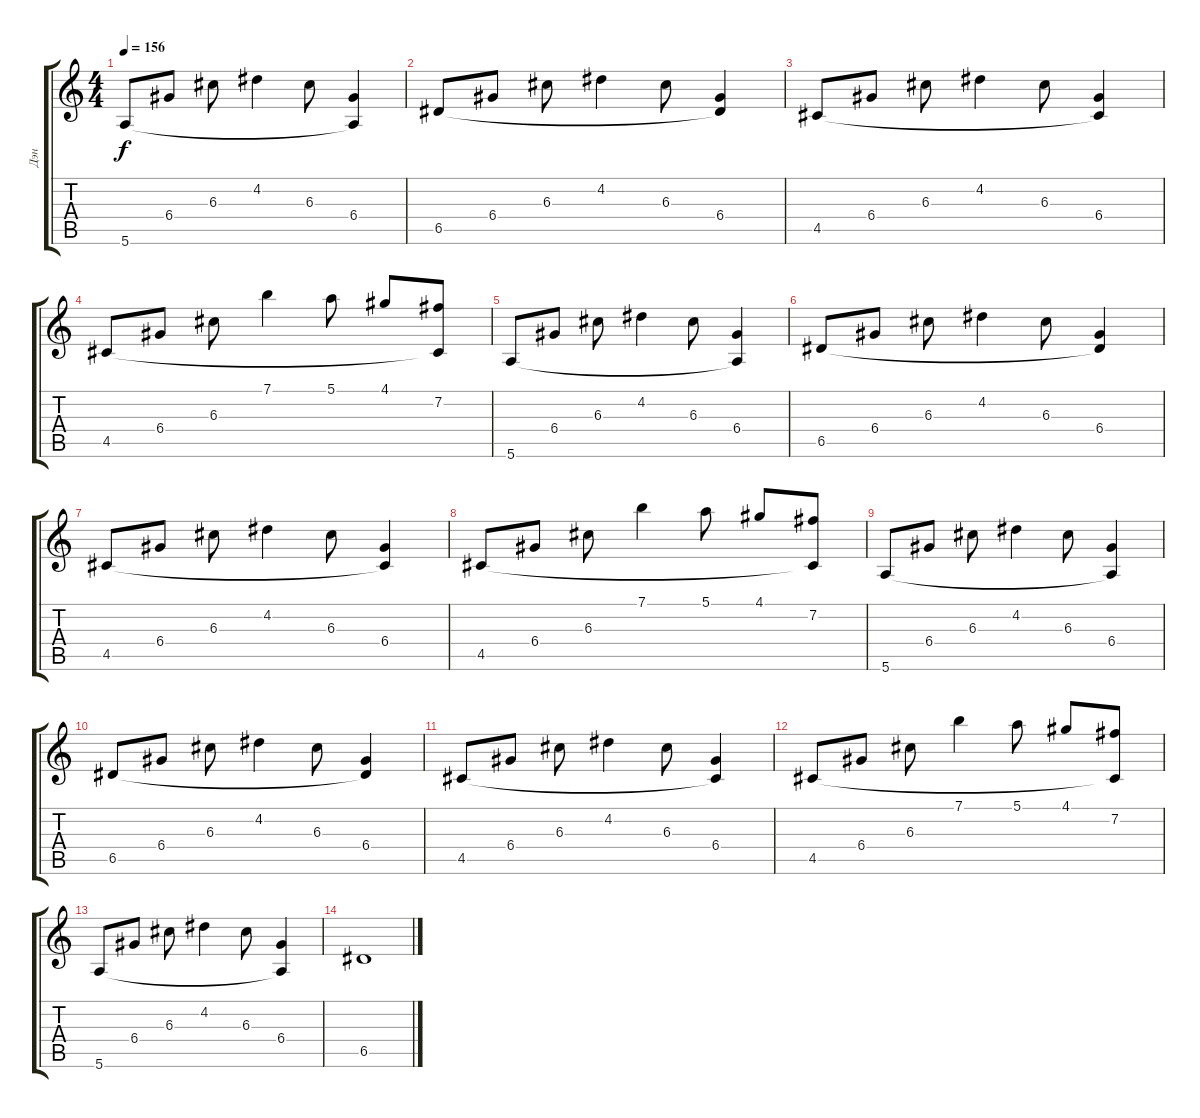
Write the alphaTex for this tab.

\track ("Дэн" "Дэн") {instrument acousticguitarsteel}
\staff {score tabs}
\tuning (E4 B3 G3 D3 A2 E2) {hide}
\ts (4 4)
\tempo 156
\clef g2
\ks c
5.6.8{dy f} 6.4.8 6.3.8 4.2.4 6.3.8 (6.4 5.6{t}).4 |
6.5.8 6.4.8 6.3.8 4.2.4 6.3.8 (6.4 6.5{t}).4 |
4.5.8 6.4.8 6.3.8 4.2.4 6.3.8 (6.4 4.5{t}).4 |
4.5.8 6.4.8 6.3.8 7.1.4 5.1.8 4.1.8 (7.2 4.5{t}).8 |
5.6.8 6.4.8 6.3.8 4.2.4 6.3.8 (6.4 5.6{t}).4 |
6.5.8 6.4.8 6.3.8 4.2.4 6.3.8 (6.4 6.5{t}).4 |
4.5.8 6.4.8 6.3.8 4.2.4 6.3.8 (6.4 4.5{t}).4 |
4.5.8 6.4.8 6.3.8 7.1.4 5.1.8 4.1.8 (7.2 4.5{t}).8 |
5.6.8 6.4.8 6.3.8 4.2.4 6.3.8 (6.4 5.6{t}).4 |
6.5.8 6.4.8 6.3.8 4.2.4 6.3.8 (6.4 6.5{t}).4 |
4.5.8 6.4.8 6.3.8 4.2.4 6.3.8 (6.4 4.5{t}).4 |
4.5.8 6.4.8 6.3.8 7.1.4 5.1.8 4.1.8 (7.2 4.5{t}).8 |
5.6.8 6.4.8 6.3.8 4.2.4 6.3.8 (6.4 5.6{t}).4 |
6.5.1
